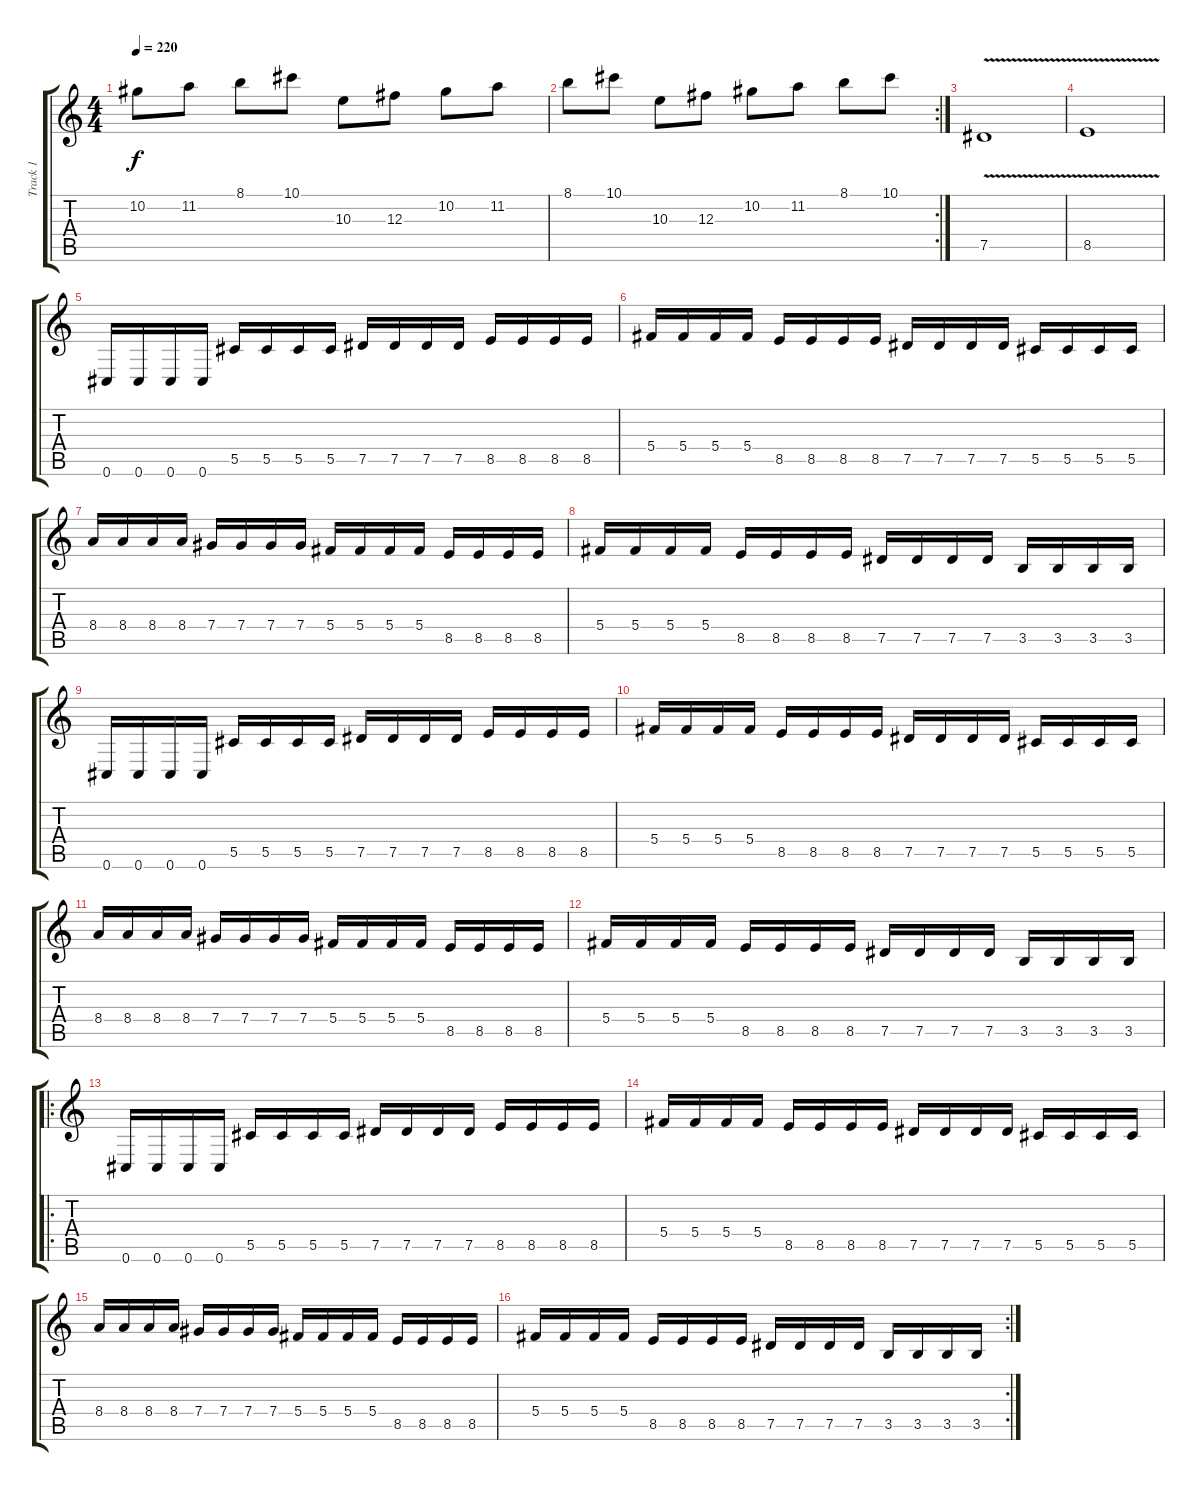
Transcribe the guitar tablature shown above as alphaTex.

\track ("Track 1" "Track 1") {instrument distortionguitar}
\staff {score tabs}
\tuning (Eb4 Bb3 Gb3 Db3 Ab2 Db2) {hide}
\ts (4 4)
\tempo 220
\clef g2
\ks c
10.2.8{dy f} 11.2.8 8.1.8 10.1.8 10.3.8 12.3.8 10.2.8 11.2.8 |
\rc 2
8.1.8 10.1.8 10.3.8 12.3.8 10.2.8 11.2.8 8.1.8 10.1.8 |
7.5{v}.1 |
8.5{v}.1 |
0.6.16 0.6.16 0.6.16 0.6.16 5.5.16 5.5.16 5.5.16 5.5.16 7.5.16 7.5.16 7.5.16 7.5.16 8.5.16 8.5.16 8.5.16 8.5.16 |
5.4.16 5.4.16 5.4.16 5.4.16 8.5.16 8.5.16 8.5.16 8.5.16 7.5.16 7.5.16 7.5.16 7.5.16 5.5.16 5.5.16 5.5.16 5.5.16 |
8.4.16 8.4.16 8.4.16 8.4.16 7.4.16 7.4.16 7.4.16 7.4.16 5.4.16 5.4.16 5.4.16 5.4.16 8.5.16 8.5.16 8.5.16 8.5.16 |
5.4.16 5.4.16 5.4.16 5.4.16 8.5.16 8.5.16 8.5.16 8.5.16 7.5.16 7.5.16 7.5.16 7.5.16 3.5.16 3.5.16 3.5.16 3.5.16 |
0.6.16 0.6.16 0.6.16 0.6.16 5.5.16 5.5.16 5.5.16 5.5.16 7.5.16 7.5.16 7.5.16 7.5.16 8.5.16 8.5.16 8.5.16 8.5.16 |
5.4.16 5.4.16 5.4.16 5.4.16 8.5.16 8.5.16 8.5.16 8.5.16 7.5.16 7.5.16 7.5.16 7.5.16 5.5.16 5.5.16 5.5.16 5.5.16 |
8.4.16 8.4.16 8.4.16 8.4.16 7.4.16 7.4.16 7.4.16 7.4.16 5.4.16 5.4.16 5.4.16 5.4.16 8.5.16 8.5.16 8.5.16 8.5.16 |
5.4.16 5.4.16 5.4.16 5.4.16 8.5.16 8.5.16 8.5.16 8.5.16 7.5.16 7.5.16 7.5.16 7.5.16 3.5.16 3.5.16 3.5.16 3.5.16 |
\ro
0.6.16 0.6.16 0.6.16 0.6.16 5.5.16 5.5.16 5.5.16 5.5.16 7.5.16 7.5.16 7.5.16 7.5.16 8.5.16 8.5.16 8.5.16 8.5.16 |
5.4.16 5.4.16 5.4.16 5.4.16 8.5.16 8.5.16 8.5.16 8.5.16 7.5.16 7.5.16 7.5.16 7.5.16 5.5.16 5.5.16 5.5.16 5.5.16 |
8.4.16 8.4.16 8.4.16 8.4.16 7.4.16 7.4.16 7.4.16 7.4.16 5.4.16 5.4.16 5.4.16 5.4.16 8.5.16 8.5.16 8.5.16 8.5.16 |
\rc 2
5.4.16 5.4.16 5.4.16 5.4.16 8.5.16 8.5.16 8.5.16 8.5.16 7.5.16 7.5.16 7.5.16 7.5.16 3.5.16 3.5.16 3.5.16 3.5.16
